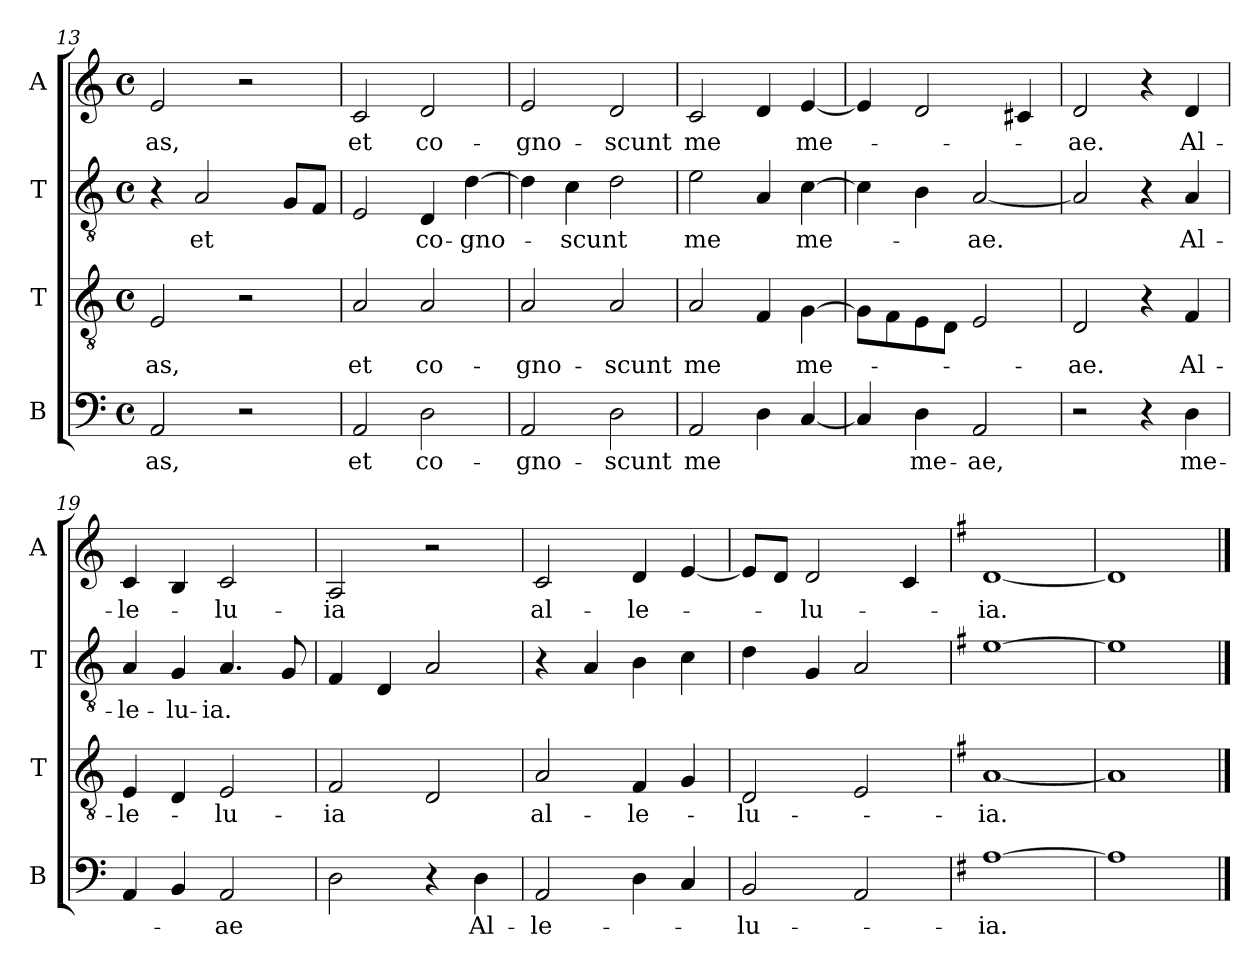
**kern	**text	**kern	**text	**kern	**text	**kern	**text
*part4	*part4	*part3	*part3	*part2	*part2	*part1	*part1
*staff4	*staff4	*staff3	*staff3	*staff2	*staff2	*staff1	*staff1
*I"B	*	*I"T	*	*I"T	*	*I"A	*
*I'B	*	*I'T	*	*I'T	*	*I'A	*
*clefF4	*	*clefGv2	*	*clefGv2	*	*clefG2	*
*k[]	*	*k[]	*	*k[]	*	*k[]	*
*C:	*	*C:	*	*C:	*	*C:	*
*M4/4	*	*M4/4	*	*M4/4	*	*M4/4	*
*met(c)	*	*met(c)	*	*met(c)	*	*met(c)	*
=13	=13	=13	=13	=13	=13	=13	=13
!	!LO:LY:b	!	!LO:LY:b	!	!	!	!LO:LY:b
2AA/	-as,	2E/	-as,	4r	.	2e/	-as,
!	!	!	!	!	!LO:LY:b	!	!
.	.	.	.	2A/	et	.	.
2r	.	2r	.	.	.	2r	.
.	.	.	.	8G/L	.	.	.
.	.	.	.	8F/J	.	.	.
=14	=14	=14	=14	=14	=14	=14	=14
!	!LO:LY:b	!	!LO:LY:b	!	!	!	!LO:LY:b
2AA/	et	2A/	et	2E/	.	2c/	et
!	!LO:LY:b	!	!LO:LY:b	!	!LO:LY:b	!	!LO:LY:b
2D\	co-	2A/	co-	4D/	co-	2d/	co-
!	!	!	!	!	!LO:LY:b	!	!
.	.	.	.	[>4d\	-gno-	.	.
=15	=15	=15	=15	=15	=15	=15	=15
!	!LO:LY:b	!	!LO:LY:b	!	!	!	!LO:LY:b
2AA/	-gno-	2A/	-gno-	4d\]	.	2e/	-gno-
!	!	!	!	!	!LO:LY:b	!	!
.	.	.	.	4c\	-scunt	.	.
!	!LO:LY:b	!	!LO:LY:b	!	!	!	!LO:LY:b
2D\	-scunt	2A/	-scunt	2d\	.	2d/	-scunt
=16	=16	=16	=16	=16	=16	=16	=16
!	!LO:LY:b	!	!LO:LY:b	!	!LO:LY:b	!	!LO:LY:b
2AA/	me	2A/	me	2e\	me	2c/	me
4D\	.	4F/	.	4A/	.	4d/	.
!	!	!	!LO:LY:b	!	!LO:LY:b	!	!LO:LY:b
[<4C/	.	[<4G\	me-	[<4c\	me-	[<4e/	me-
!!LO:PB:g=z
=17	=17	=17	=17	=17	=17	=17	=17
4C/]	.	8G\L]	.	4c\]	.	4e/]	.
.	.	8F\	.	.	.	.	.
!	!LO:LY:b	!	!	!	!	!	!
4D\	me-	8E\	.	4B\	.	2d/	.
.	.	8D\J	.	.	.	.	.
!	!LO:LY:b	!	!	!	!LO:LY:b	!	!
2AA/	-ae,	2E/	.	[<2A/	-ae.	.	.
.	.	.	.	.	.	4c#/	.
=18	=18	=18	=18	=18	=18	=18	=18
!	!	!	!LO:LY:b	!	!	!	!LO:LY:b
2r	.	2D/	-ae.	2A/]	.	2d/	-ae.
4r	.	4r	.	4r	.	4r	.
!	!LO:LY:b	!	!LO:LY:b	!	!LO:LY:b	!	!LO:LY:b
4D\	me-	4F/	Al-	4A/	Al-	4d/	Al-
=19	=19	=19	=19	=19	=19	=19	=19
!	!	!	!LO:LY:b	!	!LO:LY:b	!	!LO:LY:b
4AA/	.	4E/	-le-	4A/	-le-	4c/	-le-
!	!	!	!	!	!LO:LY:b	!	!
4BB/	.	4D/	.	4G/	-lu-	4B/	.
!	!LO:LY:b	!	!LO:LY:b	!	!LO:LY:b	!	!LO:LY:b
2AA/	-ae	2E/	-lu-	4.A/	-ia.	2c/	-lu-
.	.	.	.	8G/	.	.	.
=20	=20	=20	=20	=20	=20	=20	=20
!	!	!	!LO:LY:b	!	!	!	!LO:LY:b
2D\	.	2F/	-ia	4F/	.	2A/	-ia
.	.	.	.	4D/	.	.	.
4r	.	2D/	.	2A/	.	2r	.
!	!LO:LY:b	!	!	!	!	!	!
4D\	Al-	.	.	.	.	.	.
=21	=21	=21	=21	=21	=21	=21	=21
!	!LO:LY:b	!	!LO:LY:b	!	!	!	!LO:LY:b
2AA/	-le-	2A/	al-	4r	.	2c/	al-
.	.	.	.	4A/	.	.	.
!	!	!	!LO:LY:b	!	!	!	!LO:LY:b
4D\	.	4F/	-le-	4B\	.	4d/	-le-
4C/	.	4G/	.	4c\	.	[<4e/	.
=22	=22	=22	=22	=22	=22	=22	=22
!	!LO:LY:b	!	!LO:LY:b	!	!	!	!
2BB/	-lu-	2D/	-lu-	4d\	.	8e/L]	.
.	.	.	.	.	.	8d/J	.
!	!	!	!	!	!	!	!LO:LY:b
.	.	.	.	4G/	.	2d/	-lu-
2AA/	.	2E/	.	2A/	.	.	.
.	.	.	.	.	.	4c/	.
=23	=23	=23	=23	=23	=23	=23	=23
*k[f#]	*	*k[f#]	*	*k[f#]	*	*k[f#]	*
*G:	*	*G:	*	*G:	*	*G:	*
!	!LO:LY:b	!	!LO:LY:b	!	!	!	!LO:LY:b
[>1A	-ia.	[<1A	-ia.	[<1e	.	[<1d	-ia.
=24	=24	=24	=24	=24	=24	=24	=24
1A]	.	1A]	.	1e]	.	1d]	.
==	==	==	==	==	==	==	==
*-	*-	*-	*-	*-	*-	*-	*-
